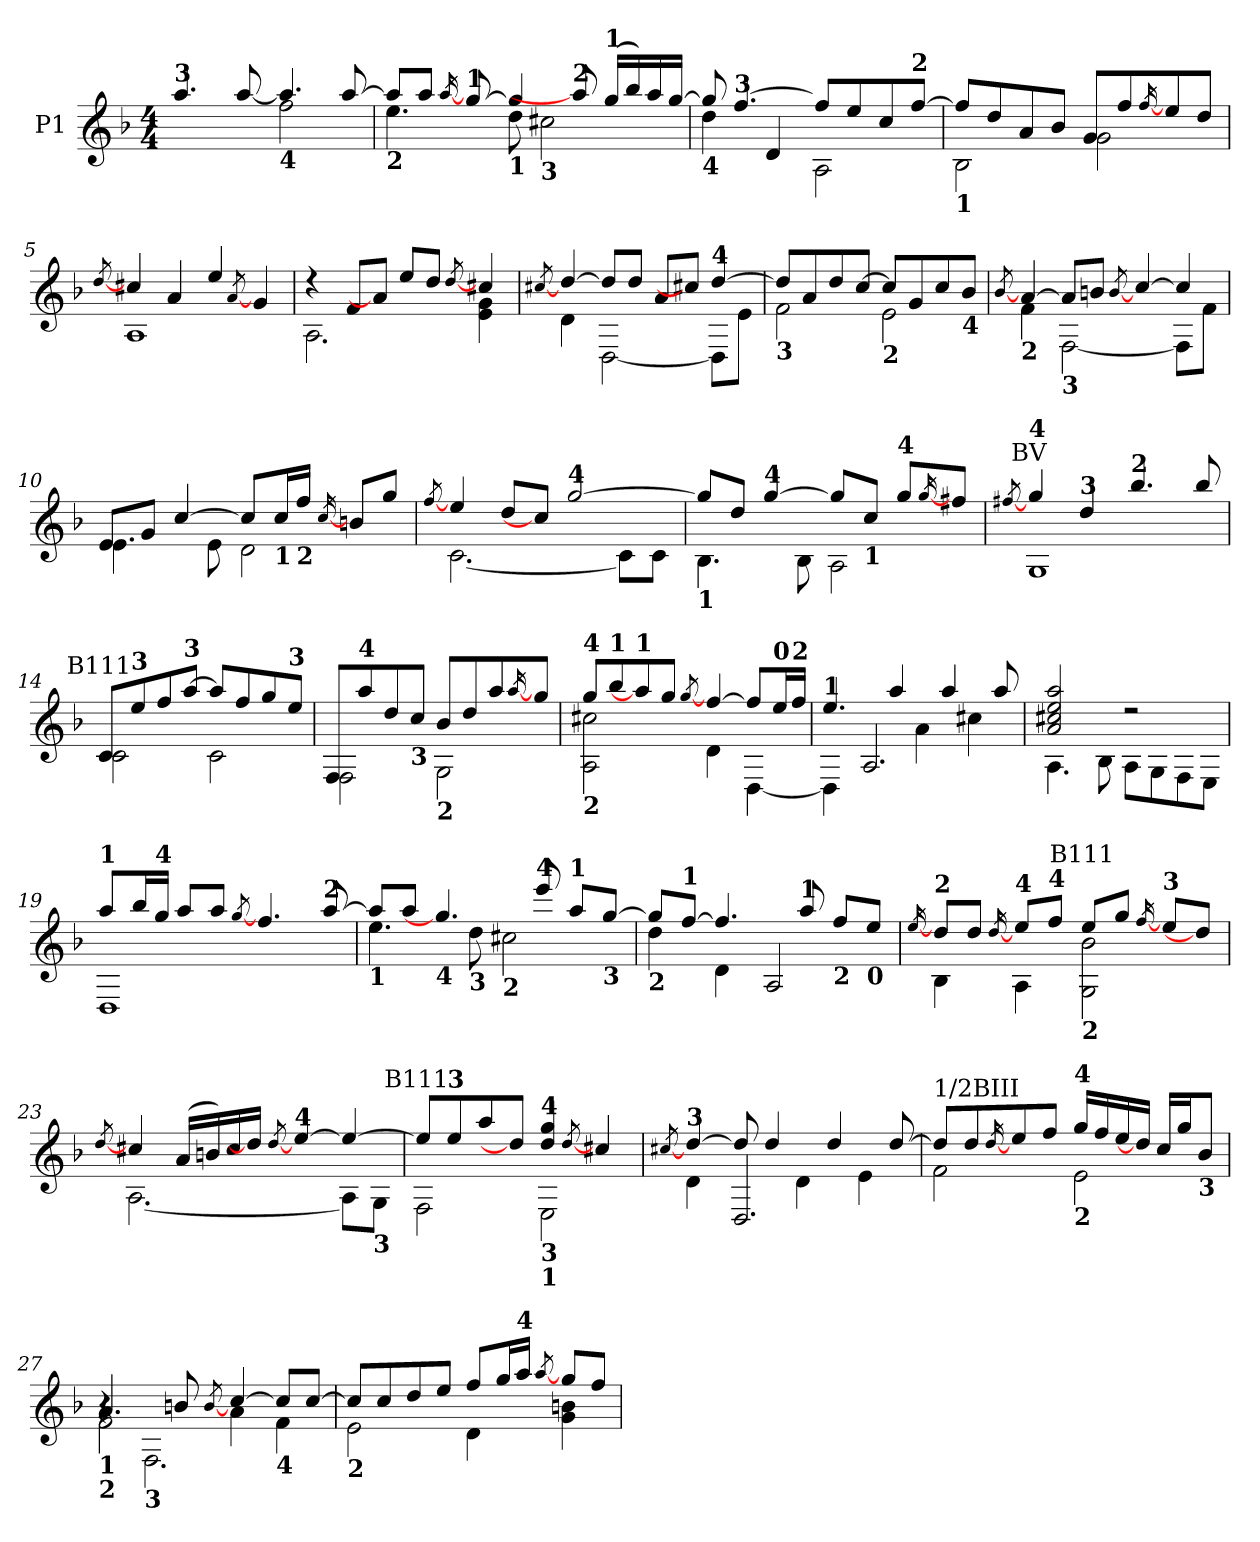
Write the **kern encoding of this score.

**kern
*part1
*staff1
*I"P1
!!LO:PB:g=z
*clefG2
*ITrd7c12
*k[b-]
*d:
*M4/4
*MM60
=1
*^
!LO:TX:a:B:t=3	!
4.ai/	2ryy
[8ai/	.
!LO:TX:b:B:t=4	!
4.ai/]	2fi\
[8ai/	.
=2	=2
!LO:TX:b:B:t=2	!
8ai/L]	4.ei\
8ai/J	.
[16qai/	.
!LO:TX:a:B:t=1	!
[8gi/	.
!LO:TX:b:B:t=1	!
4gi/]	8di\
!	!LO:TX:b:B:t=3
.	2c#Xi\
!LO:TX:a:B:t=2	!
8ai/]	.
!LO:TX:a:B:t=1	!
(16gi/LL	.
16b-i/)	.
16ai/	.
[16gi/JJ	.
=3	=3
!LO:TX:b:B:t=4	!
8gi/]	4di\
!LO:TX:a:B:t=3	!
[4.fi/	.
.	4Di/
8fi/L]	2AAi\
8ei/	.
8ci/	.
!LO:TX:a:B:t=2	!
[8fi/J	.
=4	=4
!LO:TX:b:B:t=1	!
8fi/L]	2BB-i\
8di/	.
8Ai/	.
8B-i/J	.
8Gi/L	2Gi\
8fi/	.
[16qfi/	.
8ei/	.
8di/J	.
!!LO:LB:g=z	!!
=5	=5
[8qdi/	.
4c#Xi/	1AAi
4Ai/	.
4ei/	.
[8qAi/	.
4Gi/	.
=6	=6
4r	2.AAi\
8Fi/L	.
8Ai/J]	.
8ei/L	.
8di/J	.
[8qdi/	.
4c#Xi/	4Ei\ 4Gi
=7	=7
[8qc#Xi/	.
4di/_	4Di\
8di/L]	[2DDi\
8di/J	.
8Ai/L	.
8c#Xi/J]	.
!LO:TX:a:B:t=4	!
[4di/	8DDi\L]
.	8Ei\J
=8	=8
!LO:TX:b:B:t=3	!
8di/L]	2Fi\
8Ai/	.
8di/	.
[8ci/J	.
!LO:TX:b:B:t=2	!
8ci/L]	2Ei\
8Gi/	.
8ci/	.
!LO:TX:b:B:t=4	!
8B-i/J	.
!!LO:LB:g=z	!!
=9	=9
[8qB-i/	.
!LO:TX:b:B:t=2	!
[4Ai/	4Fi\
!LO:TX:b:B:t=3	!
8Ai/L]	[2FFi\
8Bni/J	.
[8qBi/	.
[4ci/	.
4ci/]	8FFi\L]
.	8Fi\J
=10	=10
8Ei/L	4.Ei\
8Gi/J	.
[4ci/	.
.	8Ei\
8ci/L]	2Di\
!LO:TX:b:B:t=1	!
16ci/L	.
!LO:TX:b:B:t=2	!
16fi/JJ	.
[16qci/	.
8Bni/L	.
8gi/J	.
=11	=11
[8qfi/	.
4ei/	[2.Ci\
8di/L	.
8ci/J]	.
!LO:TX:a:B:t=4	!
[2gi/	.
.	8Ci\L]
.	8Ci\J
=12	=12
!LO:TX:b:B:t=1	!
8gi/L]	4.BB-i\
8di/J	.
!LO:TX:a:B:t=4	!
[4gi/	.
.	8BB-i\
8gi/L]	2AAi\
!LO:TX:b:B:t=1	!
8ci/J	.
!LO:TX:a:B:t=4	!
8gi/L	.
[16qgi/	.
8f#Xi/J	.
!!LO:LB:g=z	!!
=13	=13
[8qf#Xi/	.
!LO:TX:a:cj:t=BV	!
!LO:TX:a:B:t=4	!
4gi/]	1GGi
!LO:TX:B:t=3	!
4di/	.
!LO:TX:a:B:t=2	!
4.b-i/	.
8b-i/	.
=14	=14
!LO:TX:a:cj:t=B111	!
8Ci/L	2Ci\
!LO:TX:a:B:t=3	!
8ei/	.
8fi/	.
!LO:TX:a:B:t=3	!
[8ai/J	.
8ai/L]	2Ci\
8fi/	.
8gi/	.
!LO:TX:a:B:t=3	!
8ei/J	.
=15	=15
8FFi/L	2FFi\
!LO:TX:a:B:t=4	!
8ai/	.
8di/	.
!LO:TX:b:B:t=3	!
8ci/J	.
!LO:TX:b:B:t=2	!
8B-i/L	2GGi\
8di/	.
8ai/	.
[16qai/	.
8gi/J	.
=16	=16
!LO:TX:a:B:t=4	!
!LO:TX:b:B:t=2	!
8gi/L	2AAi\ 2c#Xi
!LO:TX:a:B:t=1	!
8b-i/	.
!LO:TX:a:B:t=1	!
8ai/]	.
8gi/J	.
[8qgi/	.
[4fi/	4Di\
8fi/L]	[4DDi\
!LO:TX:a:B:t=0	!
16ei/L	.
!LO:TX:a:B:t=2	!
16fi/JJ	.
!!LO:LB:g=z	!!
=17	=17
*	*^
!LO:TX:a:B:t=1	!	!
4.ei/	4DDi\]	4ryy
.	4ryy	2.AAi/
4ai/	.	.
.	4Ai\	.
4ai/	.	.
.	4c#Xi\	.
8ai/	.	.
*	*v	*v
=18	=18
2Ai/ 2c#Xi 2ei 2ai	4.AAi\
.	8BB-i\
2r	8AAi\L
.	8GGi\
.	8FFi\
.	8EEi\J
=19	=19
!LO:TX:a:B:t=1	!
8ai/L	1DDi
16b-i/L	.
!LO:TX:a:B:t=4	!
16gi/JJ	.
8ai/L	.
8ai/J	.
[8qgi/	.
4.fi/	.
!LO:TX:a:B:t=2	!
[8ai/	.
=20	=20
!LO:TX:b:B:t=1	!
8ai/L]	4.ei\
8ai/J	.
!LO:TX:b:B:t=4	!
4.gi/]	.
!	!LO:TX:b:B:t=3
.	8di\
!	!LO:TX:b:B:t=2
.	2c#Xi\
!LO:TX:a:B:t=4	!
8eei/	.
!LO:TX:a:B:t=1	!
8ai/L	.
!LO:TX:b:B:t=3	!
[8gi/J	.
!!LO:LB:g=z	!!
=21	=21
!LO:TX:b:B:t=2	!
8gi/L]	4di\
!LO:TX:a:B:t=1	!
[8fi/J	.
4.fi/]	4Di\
.	2AAi/
!LO:TX:a:B:t=1	!
8ai/	.
!LO:TX:b:B:t=2	!
8fi/L	.
!LO:TX:b:B:t=0	!
8ei/J	.
*v	*v
=22
[16qei/
*^
*	*^
!LO:TX:a:B:t=2	!	!
8di/L	4BB-i\	2ryy
8di/J	.	.
[16qdi/	.	.
!LO:TX:a:B:t=4	!	!
8ei/L]	4AAi\	.
!LO:TX:a:B:t=4	!	!
8fi/J	.	.
!LO:TX:a:cj:t=B111	!	!
!LO:TX:b:B:t=2	!	!
8ei/L	2GGi\ 2B-i	2ryy
8gi/J	.	.
[16qfi/	.	.
!LO:TX:a:B:t=3	!	!
8ei/L	.	.
8di/J]	.	.
*v	*v	*v
=23
[8qdi/
*^
4c#Xi/	[2.AAi\
(16Ai/LL	.
16Bni/)	.
16c#i/	.
16di/JJ]	.
[8qdi/	.
!LO:TX:a:B:t=4	!
[4ei/	.
4ei/_	8AAi\L]
!	!LO:TX:b:B:t=3
.	8GGi\J
=24	=24
!LO:TX:a:cj:t=B111	!
8ei/L]	2FFi\
!LO:TX:a:B:t=3	!
8ei/	.
8ai/	.
8di/J]	.
!LO:TX:b:B:t=3	!
!LO:TX:a:B:t=4	!
!LO:TX:b:B:t=1	!
4di/ 4gi	2EEi\
[8qdi/	.
4c#Xi/	.
*v	*v
!!LO:LB:g=z
=25
[8qc#Xi/
*^
*	*^
!LO:TX:a:B:t=3	!	!
4di/_	4Di\	4ryy
8di/]	4ryy	2.DDi/
4di/	.	.
.	4Di\	.
4di/	.	.
.	4Ei\	.
[8di/	.	.
*	*v	*v
=26	=26
!LO:TX:a:t=1/2BIII	!
8di/L]	2Fi\
8di/	.
[16qdi/	.
8ei/	.
8fi/J	.
!LO:TX:b:B:t=2	!
!LO:TX:a:B:t=4	!
16gi/LL	2Ei\
16fi/	.
16ei/	.
16di/JJ]	.
16ci/LL	.
16gi/J	.
!LO:TX:b:B:t=3	!
8B-i/J	.
=27	=27
*	*^
!LO:TX:b:B:t=1	!	!
!LO:TX:b:B:t=2	!	!
4.Ai/	2Fi\	4r
!	!	!LO:TX:b:B:t=3
.	.	2.FFi\
8Bni/	.	.
[8qBi/	.	.
[4ci/	4Ai\	.
!LO:TX:b:B:t=4	!	!
8ci/L]	4Fi\	.
[8ci/J	.	.
*	*v	*v
=28	=28
!LO:TX:b:B:t=2	!
8ci/L]	2Ei\
8ci/	.
8di/	.
8ei/J	.
8fi/L	4Di\
16gi/L	.
!LO:TX:a:B:t=4	!
16ai/JJ	.
[8qai/	.
8gi/L	4Gi\ 4Bni
8fi/J	.
*v	*v
=
*-
